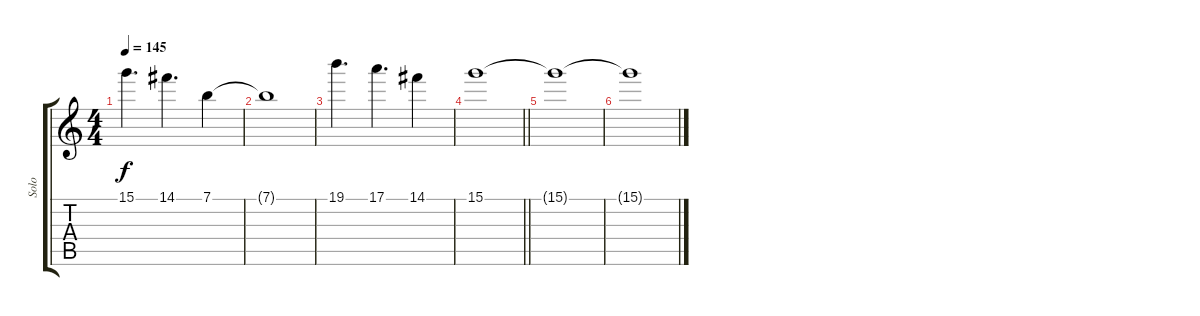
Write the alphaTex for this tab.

\track ("Solo" "Solo") {instrument electricguitarjazz}
\staff {score tabs}
\tuning (E4 B3 G3 D3 A2 E2) {hide}
\ts (4 4)
\tempo 145
\clef g2
\ks c
15.1.4{d dy f} 14.1.4{d} 7.1.4 |
7.1{t}.1 |
19.1.4{d} 17.1.4{d} 14.1.4 |
\barLineRight lightlight
15.1.1 |
15.1{t}.1 |
15.1{t}.1
